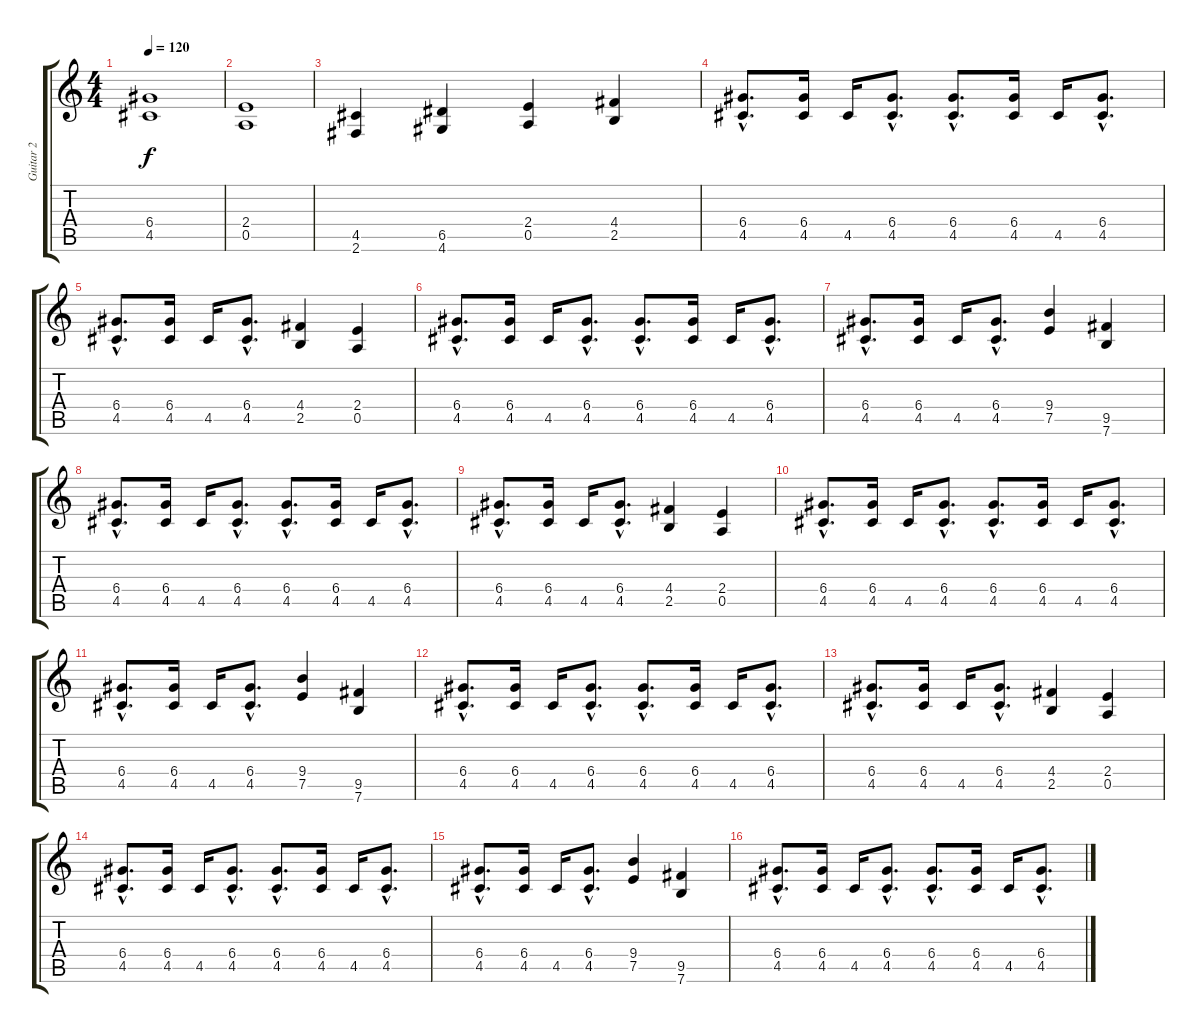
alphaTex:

\track ("Guitar 2" "Guitar 2") {instrument distortionguitar}
\staff {score tabs}
\tuning (E4 B3 G3 D3 A2 E2) {hide}
\ts (4 4)
\tempo 120
\clef g2
\ks c
(6.4 4.5).1{dy f} |
(2.4 0.5).1 |
(4.5 2.6).4 (6.5 4.6).4 (2.4 0.5).4 (4.4 2.5).4 |
(6.4{hac} 4.5{hac}).8{d} (6.4 4.5).16 4.5.16 (6.4{hac} 4.5{hac}).8{d} (6.4{hac} 4.5{hac}).8{d} (6.4 4.5).16 4.5.16 (6.4{hac} 4.5{hac}).8{d} |
(6.4{hac} 4.5{hac}).8{d} (6.4 4.5).16 4.5.16 (6.4{hac} 4.5{hac}).8{d} (4.4 2.5).4 (2.4 0.5).4 |
(6.4{hac} 4.5{hac}).8{d} (6.4 4.5).16 4.5.16 (6.4{hac} 4.5{hac}).8{d} (6.4{hac} 4.5{hac}).8{d} (6.4 4.5).16 4.5.16 (6.4{hac} 4.5{hac}).8{d} |
(6.4{hac} 4.5{hac}).8{d} (6.4 4.5).16 4.5.16 (6.4{hac} 4.5{hac}).8{d} (9.4 7.5).4 (9.5 7.6).4 |
(6.4{hac} 4.5{hac}).8{d} (6.4 4.5).16 4.5.16 (6.4{hac} 4.5{hac}).8{d} (6.4{hac} 4.5{hac}).8{d} (6.4 4.5).16 4.5.16 (6.4{hac} 4.5{hac}).8{d} |
(6.4{hac} 4.5{hac}).8{d} (6.4 4.5).16 4.5.16 (6.4{hac} 4.5{hac}).8{d} (4.4 2.5).4 (2.4 0.5).4 |
(6.4{hac} 4.5{hac}).8{d} (6.4 4.5).16 4.5.16 (6.4{hac} 4.5{hac}).8{d} (6.4{hac} 4.5{hac}).8{d} (6.4 4.5).16 4.5.16 (6.4{hac} 4.5{hac}).8{d} |
(6.4{hac} 4.5{hac}).8{d} (6.4 4.5).16 4.5.16 (6.4{hac} 4.5{hac}).8{d} (9.4 7.5).4 (9.5 7.6).4 |
(6.4{hac} 4.5{hac}).8{d} (6.4 4.5).16 4.5.16 (6.4{hac} 4.5{hac}).8{d} (6.4{hac} 4.5{hac}).8{d} (6.4 4.5).16 4.5.16 (6.4{hac} 4.5{hac}).8{d} |
(6.4{hac} 4.5{hac}).8{d} (6.4 4.5).16 4.5.16 (6.4{hac} 4.5{hac}).8{d} (4.4 2.5).4 (2.4 0.5).4 |
(6.4{hac} 4.5{hac}).8{d} (6.4 4.5).16 4.5.16 (6.4{hac} 4.5{hac}).8{d} (6.4{hac} 4.5{hac}).8{d} (6.4 4.5).16 4.5.16 (6.4{hac} 4.5{hac}).8{d} |
(6.4{hac} 4.5{hac}).8{d} (6.4 4.5).16 4.5.16 (6.4{hac} 4.5{hac}).8{d} (9.4 7.5).4 (9.5 7.6).4 |
(6.4{hac} 4.5{hac}).8{d} (6.4 4.5).16 4.5.16 (6.4{hac} 4.5{hac}).8{d} (6.4{hac} 4.5{hac}).8{d} (6.4 4.5).16 4.5.16 (6.4{hac} 4.5{hac}).8{d}
